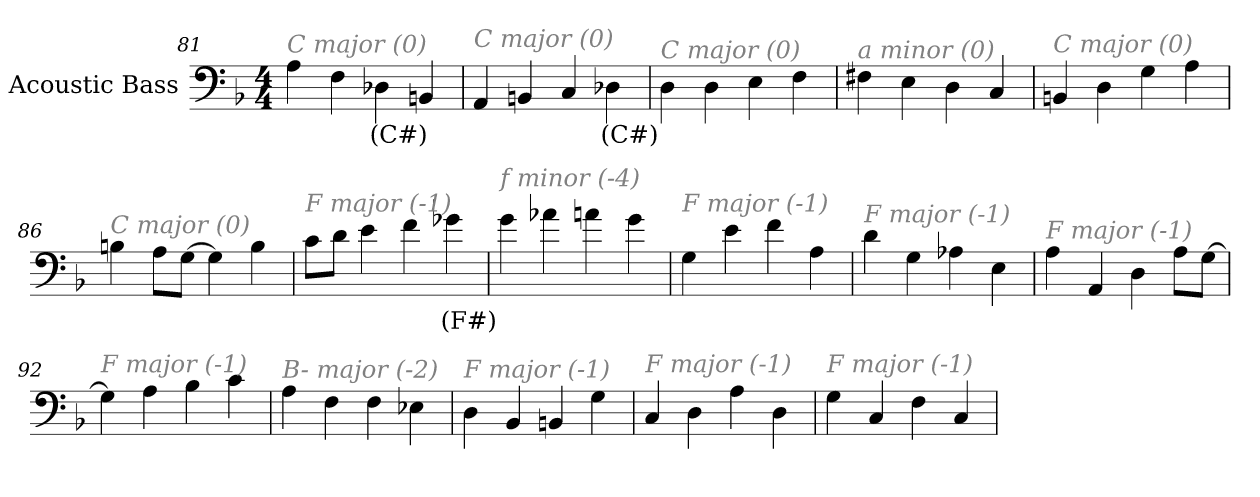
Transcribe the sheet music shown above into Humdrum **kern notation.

**kern	**text
*part1	*part1
*staff1	*staff1
*I"Acoustic Bass	*
*clefF4	*
*ITrd7c12	*
*k[b-]	*
*F:	*
*M4/4	*
=81	=81
!LO:TX:i:color=#808080:t=C major (0)	!
4AA	.
4FF	.
4DD-Xi	(C#)
4BBBn	.
=82	=82
!LO:TX:i:color=#808080:t=C major (0)	!
4AAA	.
4BBBn	.
4CC	.
4DD-Xi	(C#)
=83	=83
!LO:TX:i:color=#808080:t=C major (0)	!
4DD	.
4DD	.
4EE	.
4FF	.
=84	=84
!LO:TX:i:color=#808080:t=a minor (0)	!
4FF#X	.
4EE	.
4DD	.
4CC	.
=85	=85
!LO:TX:i:color=#808080:t=C major (0)	!
4BBBn	.
4DD	.
4GG	.
4AA	.
=86	=86
!LO:TX:i:color=#808080:t=C major (0)	!
4BBn	.
8AAL	.
[8GGJ	.
4GG]	.
4BB	.
=87	=87
!LO:TX:i:color=#808080:t=F major (-1)	!
8CL	.
8DJ	.
4E	.
4F	.
4G-Xi	(F#)
=88	=88
!LO:TX:i:color=#808080:t=f minor (-4)	!
4G	.
4A-X	.
4An	.
4G	.
=89	=89
!LO:TX:i:color=#808080:t=F major (-1)	!
4GG	.
4E	.
4F	.
4AA	.
=90	=90
!LO:TX:i:color=#808080:t=F major (-1)	!
4D	.
4GG	.
4AA-X	.
4EE	.
=91	=91
!LO:TX:i:color=#808080:t=F major (-1)	!
4AA	.
4AAA	.
4DD	.
8AAL	.
[8GGJ	.
=92	=92
!LO:TX:i:color=#808080:t=F major (-1)	!
4GG]	.
4AA	.
4BB-	.
4C	.
=93	=93
!LO:TX:i:color=#808080:t=B- major (-2)	!
4AA	.
4FF	.
4FF	.
4EE-X	.
=94	=94
!LO:TX:i:color=#808080:t=F major (-1)	!
4DD	.
4BBB-	.
4BBBn	.
4GG	.
=95	=95
!LO:TX:i:color=#808080:t=F major (-1)	!
4CC	.
4DD	.
4AA	.
4DD	.
=96	=96
!LO:TX:i:color=#808080:t=F major (-1)	!
4GG	.
4CC	.
4FF	.
4CC	.
=	=
*-	*-
